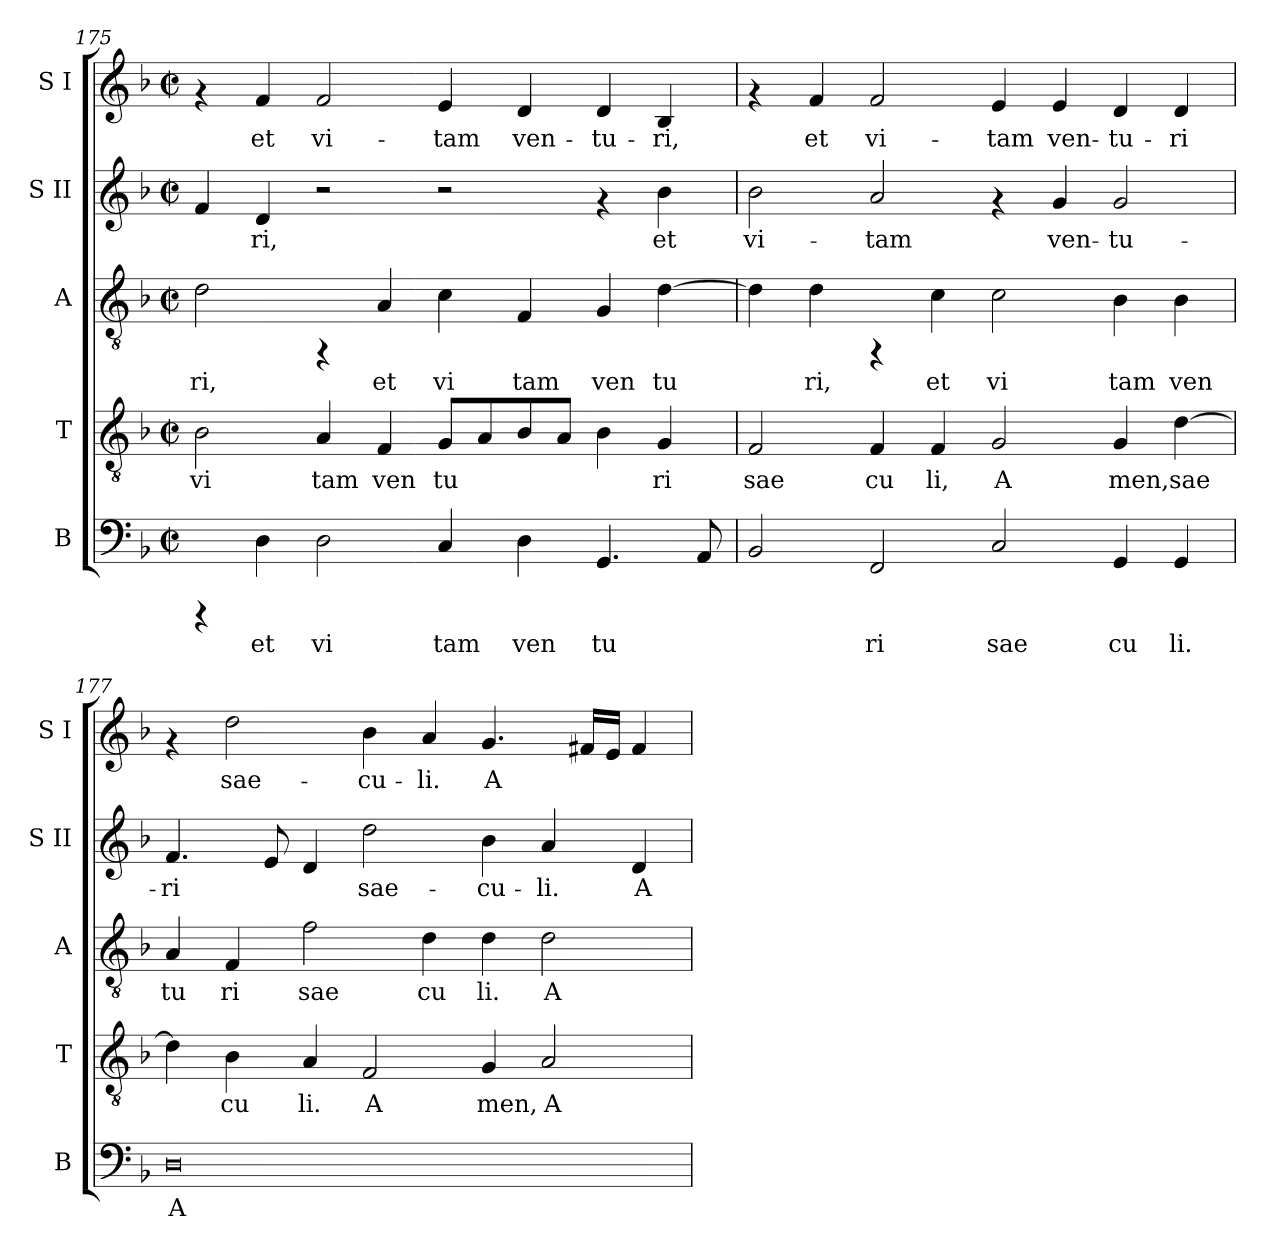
**kern	**text	**kern	**text	**kern	**text	**kern	**text	**kern	**text
*part5	*part5	*part4	*part4	*part3	*part3	*part2	*part2	*part1	*part1
*staff5	*staff5	*staff4	*staff4	*staff3	*staff3	*staff2	*staff2	*staff1	*staff1
*I"B	*	*I"T	*	*I"A	*	*I"S II	*	*I"S I	*
*I'B	*	*I'T	*	*I'A	*	*I'S II	*	*I'S I	*
!!LO:LB:g=z
*clefF4	*	*clefGv2	*	*clefGv2	*	*clefG2	*	*clefG2	*
*k[b-]	*	*k[b-]	*	*k[b-]	*	*k[b-]	*	*k[b-]	*
*F:	*	*F:	*	*F:	*	*F:	*	*F:	*
*M2/2	*	*M2/2	*	*M2/2	*	*M2/2	*	*M2/2	*
*met(c|)	*	*met(c|)	*	*met(c|)	*	*met(c|)	*	*met(c|)	*
=175	=175	=175	=175	=175	=175	=175	=175	=175	=175
!	!	!	!LO:LY:b:cj	!	!LO:LY:b:cj	!	!LO:LY:b:cj	!	!
4rCCC	.	2B-\	vi	2d\	ri,	4f/	--	4rf	.
!	!LO:LY:b:cj	!	!	!	!	!	!LO:LY:b:cj	!	!LO:LY:b:cj
4D\	et	.	.	.	.	4d/	-ri,	4f/	et
!	!LO:LY:b:cj	!	!LO:LY:b:cj	!	!	!	!	!	!LO:LY:b:cj
2D\	vi	4A/	tam	4rFF	.	2r	.	2f/	vi-
!	!	!	!LO:LY:b:cj	!	!LO:LY:b:cj	!	!	!	!
.	.	4F/	ven	4A/	et	.	.	.	.
!	!LO:LY:b:cj	!	!LO:LY:b:cj	!	!LO:LY:b:cj	!	!	!	!LO:LY:b:cj
4C/	tam	8G/L	tu	4c\	vi	2r	.	4e/	-tam
!	!	!	!LO:LY:b:cj	!	!	!	!	!	!
.	.	8A/	.	.	.	.	.	.	.
!	!LO:LY:b:cj	!	!LO:LY:b:cj	!	!LO:LY:b:cj	!	!	!	!LO:LY:b:cj
4D\	ven	8B-/	.	4F/	tam	.	.	4d/	ven-
!	!	!	!LO:LY:b:cj	!	!	!	!	!	!
.	.	8A/J	.	.	.	.	.	.	.
!	!LO:LY:b:cj	!	!LO:LY:b:cj	!	!LO:LY:b:cj	!	!	!	!LO:LY:b:cj
4.GG/	tu	4B-\	.	4G/	ven	4rf	.	4d/	-tu-
!	!	!	!LO:LY:b:cj	!	!LO:LY:b:cj	!	!LO:LY:b:cj	!	!LO:LY:b:cj
.	.	4G/	ri	[>4d\	tu	4b-\	et	4B-/	-ri,
!	!LO:LY:b:cj	!	!	!	!	!	!	!	!
8AA/	.	.	.	.	.	.	.	.	.
=176	=176	=176	=176	=176	=176	=176	=176	=176	=176
!	!LO:LY:b:cj	!	!LO:LY:b:cj	!	!LO:LY:b:cj	!	!LO:LY:b:cj	!	!
2BB-/	.	2F/	sae	4d\]	.	2b-\	vi-	4rf	.
!	!	!	!	!	!LO:LY:b:cj	!	!	!	!LO:LY:b:cj
.	.	.	.	4d\	ri,	.	.	4f/	et
!	!LO:LY:b:cj	!	!LO:LY:b:cj	!	!	!	!LO:LY:b:cj	!	!LO:LY:b:cj
2FF/	ri	4F/	cu	4rFF	.	2a/	-tam	2f/	vi-
!	!	!	!LO:LY:b:cj	!	!LO:LY:b:cj	!	!	!	!
.	.	4F/	li,	4c\	et	.	.	.	.
!	!LO:LY:b:cj	!	!LO:LY:b:cj	!	!LO:LY:b:cj	!	!	!	!LO:LY:b:cj
2C/	sae	2G/	A	2c\	vi	4rf	.	4e/	-tam
!	!	!	!	!	!	!	!LO:LY:b:cj	!	!LO:LY:b:cj
.	.	.	.	.	.	4g/	ven-	4e/	ven-
!	!LO:LY:b:cj	!	!LO:LY:b:cj	!	!LO:LY:b:cj	!	!LO:LY:b:cj	!	!LO:LY:b:cj
4GG/	cu	4G/	men,	4B-\	tam	2g/	-tu-	4d/	-tu-
!	!LO:LY:b:cj	!	!LO:LY:b:cj	!	!LO:LY:b:cj	!	!	!	!LO:LY:b:cj
4GG/	li.	[>4d\	sae	4B-\	ven	.	.	4d/	-ri
=177	=177	=177	=177	=177	=177	=177	=177	=177	=177
!	!LO:LY:b:cj	!	!LO:LY:b:cj	!	!LO:LY:b:cj	!	!LO:LY:b:cj	!	!
0D	A	4d\]	.	4A/	tu	4.f/	-ri	4rf	.
!	!	!	!LO:LY:b:cj	!	!LO:LY:b:cj	!	!	!	!LO:LY:b:cj
.	.	4B-\	cu	4F/	ri	.	.	2dd\	sae-
!	!	!	!	!	!	!	!LO:LY:b:cj	!	!
.	.	.	.	.	.	8e/	.	.	.
!	!	!	!LO:LY:b:cj	!	!LO:LY:b:cj	!	!LO:LY:b:cj	!	!
.	.	4A/	li.	2f\	sae	4d/	.	.	.
!	!	!	!LO:LY:b:cj	!	!	!	!LO:LY:b:cj	!	!LO:LY:b:cj
.	.	2F/	A	.	.	2dd\	sae-	4b-\	-cu-
!	!	!	!	!	!LO:LY:b:cj	!	!	!	!LO:LY:b:cj
.	.	.	.	4d\	cu	.	.	4a/	-li.
!	!	!	!LO:LY:b:cj	!	!LO:LY:b:cj	!	!LO:LY:b:cj	!	!LO:LY:b:cj
.	.	4G/	men,	4d\	li.	4b-\	-cu-	4.g/	A-
!	!	!	!LO:LY:b:cj	!	!LO:LY:b:cj	!	!LO:LY:b:cj	!	!
.	.	2A/	A	2d\	A	4a/	-li.	.	.
!	!	!	!	!	!	!	!	!	!LO:LY:b:cj
.	.	.	.	.	.	.	.	16f#/L	--
!	!	!	!	!	!	!	!	!	!LO:LY:b:cj
.	.	.	.	.	.	.	.	16e/J	--
!	!	!	!	!	!	!	!LO:LY:b:cj	!	!LO:LY:b:cj
.	.	.	.	.	.	4d/	A-	4f#/	--
=	=	=	=	=	=	=	=	=	=
*-	*-	*-	*-	*-	*-	*-	*-	*-	*-
